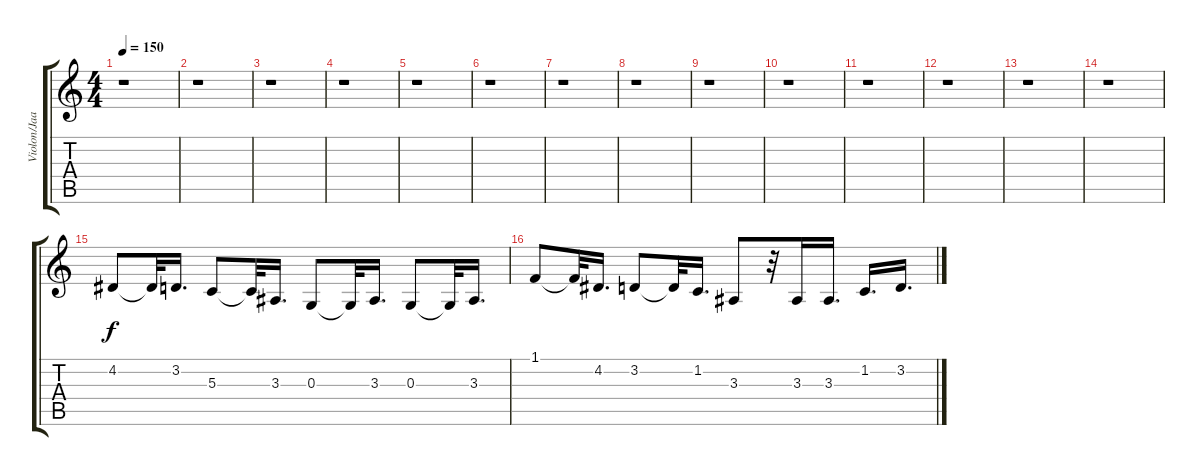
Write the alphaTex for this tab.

\track ("Violon/Jaakko" "Violon/Jaa") {instrument violin}
\staff {score tabs}
\tuning (E4 B3 G3 D3 A2 E2) {hide}
\ts (4 4)
\tempo 150
\clef g2
\ks c
r.1{dy f} |
r.1 |
r.1 |
r.1 |
r.1 |
r.1 |
r.1 |
r.1 |
r.1 |
r.1 |
r.1 |
r.1 |
r.1 |
r.1 |
4.2.8 4.2{t}.32 3.2.16{d} 5.3.8 5.3{t}.32 3.3.16{d} 0.3.8 0.3{t}.32 3.3.16{d} 0.3.8 0.3{t}.32 3.3.16{d} |
1.1.8 1.1{t}.32 4.2.16{d} 3.2.8 3.2{t}.32 1.2.16{d} 3.3.8 r.32 3.3.16 3.3.16{d} 1.2.16{d} 3.2.16{d}
